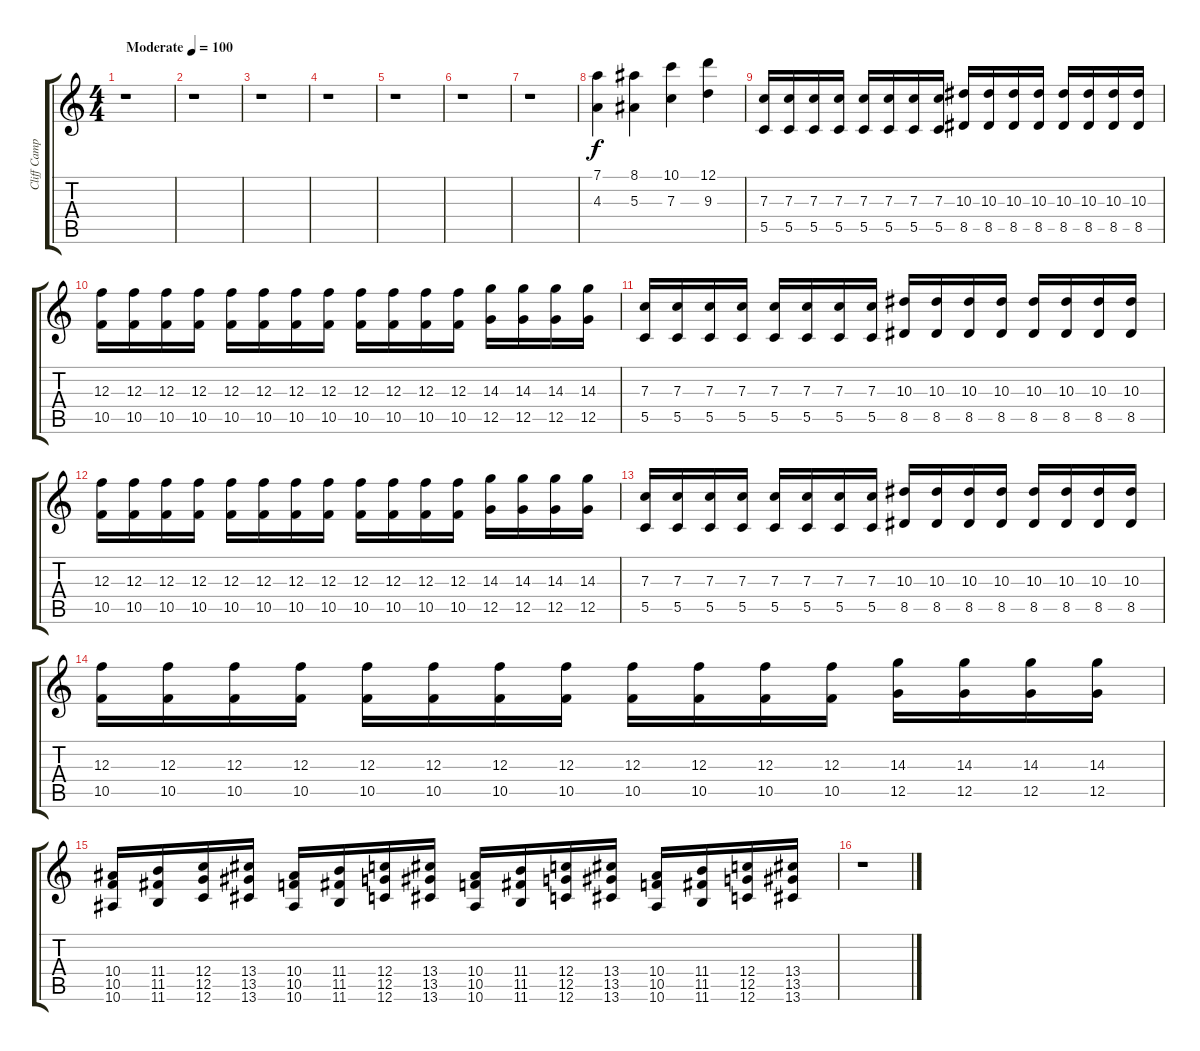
\track ("Cliff Campbell 2" "Cliff Camp") {instrument overdrivenguitar}
\staff {score tabs}
\tuning (D4 A3 F3 C3 G2 C2) {hide}
\ts (4 4)
\tempo (100 "Moderate")
\clef g2
\ks c
r.1{dy f instrument overdrivenguitar} |
r.1 |
r.1 |
r.1 |
r.1 |
r.1 |
r.1 |
(7.1 4.3).4 (8.1 5.3).4 (10.1 7.3).4 (12.1 9.3).4 |
(7.3 5.5).16 (7.3 5.5).16 (7.3 5.5).16 (7.3 5.5).16 (7.3 5.5).16 (7.3 5.5).16 (7.3 5.5).16 (7.3 5.5).16 (10.3 8.5).16 (10.3 8.5).16 (10.3 8.5).16 (10.3 8.5).16 (10.3 8.5).16 (10.3 8.5).16 (10.3 8.5).16 (10.3 8.5).16 |
(12.3 10.5).16 (12.3 10.5).16 (12.3 10.5).16 (12.3 10.5).16 (12.3 10.5).16 (12.3 10.5).16 (12.3 10.5).16 (12.3 10.5).16 (12.3 10.5).16 (12.3 10.5).16 (12.3 10.5).16 (12.3 10.5).16 (14.3 12.5).16 (14.3 12.5).16 (14.3 12.5).16 (14.3 12.5).16 |
(7.3 5.5).16 (7.3 5.5).16 (7.3 5.5).16 (7.3 5.5).16 (7.3 5.5).16 (7.3 5.5).16 (7.3 5.5).16 (7.3 5.5).16 (10.3 8.5).16 (10.3 8.5).16 (10.3 8.5).16 (10.3 8.5).16 (10.3 8.5).16 (10.3 8.5).16 (10.3 8.5).16 (10.3 8.5).16 |
(12.3 10.5).16 (12.3 10.5).16 (12.3 10.5).16 (12.3 10.5).16 (12.3 10.5).16 (12.3 10.5).16 (12.3 10.5).16 (12.3 10.5).16 (12.3 10.5).16 (12.3 10.5).16 (12.3 10.5).16 (12.3 10.5).16 (14.3 12.5).16 (14.3 12.5).16 (14.3 12.5).16 (14.3 12.5).16 |
(7.3 5.5).16 (7.3 5.5).16 (7.3 5.5).16 (7.3 5.5).16 (7.3 5.5).16 (7.3 5.5).16 (7.3 5.5).16 (7.3 5.5).16 (10.3 8.5).16 (10.3 8.5).16 (10.3 8.5).16 (10.3 8.5).16 (10.3 8.5).16 (10.3 8.5).16 (10.3 8.5).16 (10.3 8.5).16 |
(12.3 10.5).16 (12.3 10.5).16 (12.3 10.5).16 (12.3 10.5).16 (12.3 10.5).16 (12.3 10.5).16 (12.3 10.5).16 (12.3 10.5).16 (12.3 10.5).16 (12.3 10.5).16 (12.3 10.5).16 (12.3 10.5).16 (14.3 12.5).16 (14.3 12.5).16 (14.3 12.5).16 (14.3 12.5).16 |
(10.4 10.5 10.6).16 (11.4 11.5 11.6).16 (12.4 12.5 12.6).16 (13.4 13.5 13.6).16 (10.4 10.5 10.6).16 (11.4 11.5 11.6).16 (12.4 12.5 12.6).16 (13.4 13.5 13.6).16 (10.4 10.5 10.6).16 (11.4 11.5 11.6).16 (12.4 12.5 12.6).16 (13.4 13.5 13.6).16 (10.4 10.5 10.6).16 (11.4 11.5 11.6).16 (12.4 12.5 12.6).16 (13.4 13.5 13.6).16 |
r.1
